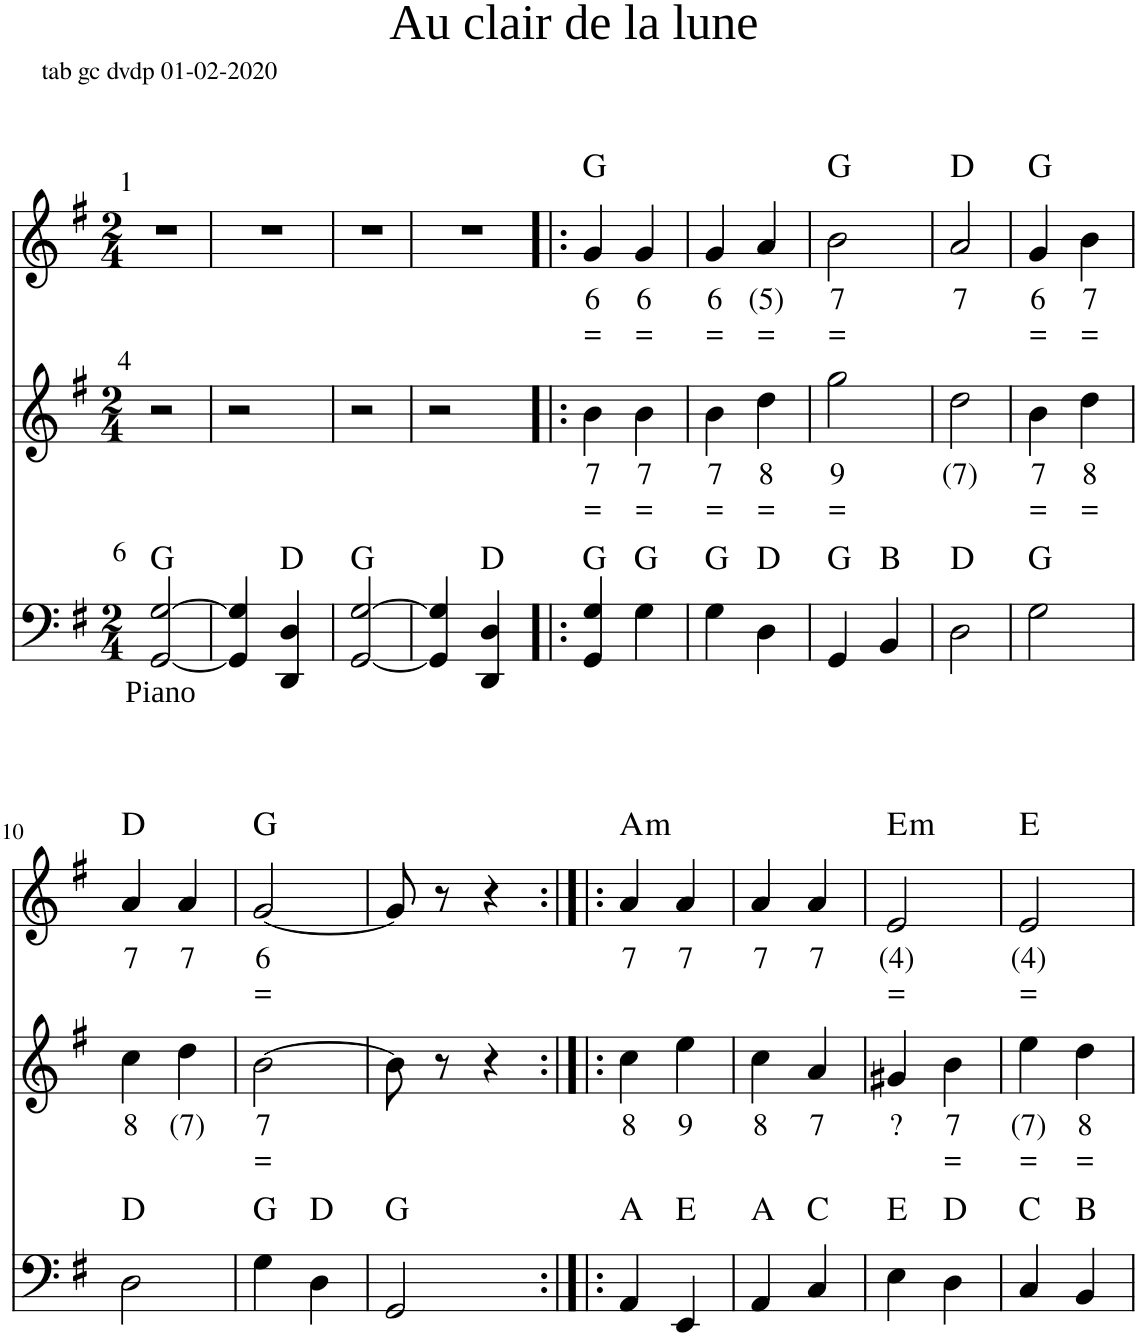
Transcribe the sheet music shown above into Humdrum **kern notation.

**kern	**text	**harte	**kern	**text	**kern	**text	**text	**kern	**text	**text	**kern	**text	**text	**kern	**text	**text	**harte
*part6	*part6	*part6	*part5	*part5	*part4	*part4	*part4	*part3	*part3	*part3	*part2	*part2	*part2	*part1	*part1	*part1	*part1
*staff6	*staff6	*	*staff5	*staff5	*staff4	*staff4	*staff4	*staff3	*staff3	*staff3	*staff2	*staff2	*staff2	*staff1	*staff1	*staff1	*
*I"Piano	*	*	*I"Piano	*	*I"Accordion	*	*	*I"Accordion	*	*	*I"Stem	*	*	*I"Stem	*	*	*
*I'Pno	*	*	*I'Pno	*	*I'Acc	*	*	*I'Acc	*	*	*	*	*	*	*	*	*
*	*	*	*stria5	*	*	*	*	*stria5	*	*	*stria5	*	*	*	*	*	*
*clefF4	*	*	*clefG2	*	*clefG2	*	*	*clefG2	*	*	*clefG2	*	*	*clefG2	*	*	*
*k[f#]	*	*	*k[f#]	*	*k[f#]	*	*	*k[f#]	*	*	*k[f#]	*	*	*k[f#]	*	*	*
*M2/4	*	*	*M2/4	*	*M2/4	*	*	*M2/4	*	*	*M2/4	*	*	*M2/4	*	*	*
=1	=1	=1	=1	=1	=1	=1	=1	=1	=1	=1	=1	=1	=1	=1	=1	=1	=1
!	!	!	!	!	!	!	!	!	!	!	!	!	!	!LO:TX:a:t=1	!	!	!
!	!	!	!	!	!	!	!	!	!	!	!LO:TX:a:t=2	!	!	!	!	!	!
!	!	!	!	!	!	!	!	!LO:TX:a:t=3	!	!	!	!	!	!	!	!	!
!	!	!	!	!	!LO:TX:a:t=4	!	!	!	!	!	!	!	!	!	!	!	!
!	!	!	!LO:TX:a:t=5	!	!	!	!	!	!	!	!	!	!	!	!	!	!
!LO:TX:a:t=6	!	!	!	!	!	!	!	!	!	!	!	!	!	!	!	!	!
!	!LO:LY:b	!	!	!	!	!	!	!	!	!	!	!	!	!	!	!	!
[2GG/ [2G/	Piano	G:maj	8B/ 8g/L	Piano	2r	.	.	2r	.	.	2r	.	.	2r	.	.	.
.	.	.	8d/J	.	.	.	.	.	.	.	.	.	.	.	.	.	.
.	.	.	8B/ 8g/L	.	.	.	.	.	.	.	.	.	.	.	.	.	.
.	.	.	8d/J	.	.	.	.	.	.	.	.	.	.	.	.	.	.
=2	=2	=2	=2	=2	=2	=2	=2	=2	=2	=2	=2	=2	=2	=2	=2	=2	=2
4GG/] 4G/]	.	.	8B/ 8g/L	.	2r	.	.	2r	.	.	2r	.	.	2r	.	.	.
.	.	.	8d/J	.	.	.	.	.	.	.	.	.	.	.	.	.	.
4DD/ 4D/	.	D:maj	8B/ 8g/L	.	.	.	.	.	.	.	.	.	.	.	.	.	.
.	.	.	8d/J	.	.	.	.	.	.	.	.	.	.	.	.	.	.
=3	=3	=3	=3	=3	=3	=3	=3	=3	=3	=3	=3	=3	=3	=3	=3	=3	=3
[2GG/ [2G/	.	G:maj	8B/ 8g/L	.	2r	.	.	2r	.	.	2r	.	.	2r	.	.	.
.	.	.	8d/J	.	.	.	.	.	.	.	.	.	.	.	.	.	.
.	.	.	8B/ 8g/L	.	.	.	.	.	.	.	.	.	.	.	.	.	.
.	.	.	8d/J	.	.	.	.	.	.	.	.	.	.	.	.	.	.
=4	=4	=4	=4	=4	=4	=4	=4	=4	=4	=4	=4	=4	=4	=4	=4	=4	=4
4GG/] 4G/]	.	.	8B/ 8g/L	.	2r	.	.	2r	.	.	2r	.	.	2r	.	.	.
.	.	.	8d/J	.	.	.	.	.	.	.	.	.	.	.	.	.	.
4DD/ 4D/	.	D:maj	8B/ 8g/L	.	.	.	.	.	.	.	.	.	.	.	.	.	.
.	.	.	8d/J	.	.	.	.	.	.	.	.	.	.	.	.	.	.
=5!|:	=5!|:	=5!|:	=5!|:	=5!|:	=5!|:	=5!|:	=5!|:	=5!|:	=5!|:	=5!|:	=5!|:	=5!|:	=5!|:	=5!|:	=5!|:	=5!|:	=5!|:
!	!	!	!	!	!	!LO:LY:b	!LO:LY:b	!	!	!	!	!	!	!	!LO:LY:b	!LO:LY:b	!
4GG/ 4G/	.	G:maj	8B/ 8g/L	.	4b\	7	=	4gg	9	=	4B	4	=	4g/	6	=	G:maj
.	.	.	8d/J	.	.	.	.	.	.	.	.	.	.	.	.	.	.
!	!	!	!	!	!	!LO:LY:b	!LO:LY:b	!	!	!	!	!	!	!	!LO:LY:b	!LO:LY:b	!
4G\	.	G:maj	8B/ 8g/L	.	4b\	7	=	4gg	9	=	4B	4	=	4g/	6	=	.
.	.	.	8d/J	.	.	.	.	.	.	.	.	.	.	.	.	.	.
=6	=6	=6	=6	=6	=6	=6	=6	=6	=6	=6	=6	=6	=6	=6	=6	=6	=6
!	!	!	!	!	!	!LO:LY:b	!LO:LY:b	!	!	!	!	!	!	!	!LO:LY:b	!LO:LY:b	!
4G\	.	G:maj	8B/ 8g/L	.	4b\	7	=	4gg	9	=	4B	4	=	4g/	6	=	.
.	.	.	8d/J	.	.	.	.	.	.	.	.	.	.	.	.	.	.
!	!	!	!	!	!	!LO:LY:b	!LO:LY:b	!	!	!	!	!	!	!	!LO:LY:b	!LO:LY:b	!
4D\	.	D:maj	8f#/ 8a/L	.	4dd\	8	=	4aa	(9)	.	4d	5	=	4a/	(5)	=	.
.	.	.	8d/J	.	.	.	.	.	.	.	.	.	.	.	.	.	.
=7	=7	=7	=7	=7	=7	=7	=7	=7	=7	=7	=7	=7	=7	=7	=7	=7	=7
!	!	!	!	!	!	!LO:LY:b	!LO:LY:b	!	!	!	!	!	!	!	!LO:LY:b	!LO:LY:b	!
4GG/	.	G:maj	8g/ 8b/L	.	2gg\	9	=	2bb	10	=	2g	6	=	2b\	7	=	G:maj
.	.	.	8d/J	.	.	.	.	.	.	.	.	.	.	.	.	.	.
4BB/	.	B:maj	8g/ 8b/L	.	.	.	.	.	.	.	.	.	.	.	.	.	.
.	.	.	8d/J	.	.	.	.	.	.	.	.	.	.	.	.	.	.
=8	=8	=8	=8	=8	=8	=8	=8	=8	=8	=8	=8	=8	=8	=8	=8	=8	=8
!	!	!	!	!	!	!LO:LY:b	!	!	!	!	!	!	!	!	!LO:LY:b	!	!
2D\	.	D:maj	8f#/ 8a/L	.	2dd\	(7)	.	2aa	(9)	.	2d	(3)	.	2a/	7	.	D:maj
.	.	.	8d/J	.	.	.	.	.	.	.	.	.	.	.	.	.	.
.	.	.	8c/ 8f#/L	.	.	.	.	.	.	.	.	.	.	.	.	.	.
.	.	.	8d/J	.	.	.	.	.	.	.	.	.	.	.	.	.	.
=9	=9	=9	=9	=9	=9	=9	=9	=9	=9	=9	=9	=9	=9	=9	=9	=9	=9
!	!	!	!	!	!	!LO:LY:b	!LO:LY:b	!	!	!	!	!	!	!	!LO:LY:b	!LO:LY:b	!
2G\	.	G:maj	8B/ 8g/L	.	4b\	7	=	4gg	9	=	8B/L	4	=	4g/	6	=	G:maj
.	.	.	8d/J	.	.	.	.	.	.	.	8d/J	5	=	.	.	.	.
!	!	!	!	!	!	!LO:LY:b	!LO:LY:b	!	!	!	!	!	!	!	!LO:LY:b	!LO:LY:b	!
.	.	.	8B/ 8g/L	.	4dd\	8	=	4bb	10	=	8g/L	6	=	4b\	7	=	.
.	.	.	8d/J	.	.	.	.	.	.	.	8d/J	5	=	.	.	.	.
!!LO:LB:g=z
=10	=10	=10	=10	=10	=10	=10	=10	=10	=10	=10	=10	=10	=10	=10	=10	=10	=10
!	!	!	!	!	!	!LO:LY:b	!	!	!	!	!	!	!	!	!LO:LY:b	!	!
2D\	.	D:maj	8c/ 8a/L	.	4cc\	8	.	4aa	(9)	.	4c	4	.	4a/	7	.	D:maj
.	.	.	8d/J	.	.	.	.	.	.	.	.	.	.	.	.	.	.
!	!	!	!	!	!	!LO:LY:b	!	!	!	!	!	!	!	!	!LO:LY:b	!	!
.	.	.	8A/ 8f#/L	.	4dd\	(7)	.	4aa	(9)	.	8d/L	(3)	.	4a/	7	.	.
.	.	.	8d/J	.	.	.	.	.	.	.	8c/J	4	.	.	.	.	.
=11	=11	=11	=11	=11	=11	=11	=11	=11	=11	=11	=11	=11	=11	=11	=11	=11	=11
!	!	!	!	!	!	!LO:LY:b	!LO:LY:b	!	!	!	!	!	!	!	!LO:LY:b	!LO:LY:b	!
4G\	.	G:maj	8B/ 8g/L	.	[2b\	7	=	[2gg	9	=	[2B	4	=	[2g/	6	=	G:maj
.	.	.	8d/J	.	.	.	.	.	.	.	.	.	.	.	.	.	.
4D\	.	D:maj	8B/ 8g/L	.	.	.	.	.	.	.	.	.	.	.	.	.	.
.	.	.	8d/J	.	.	.	.	.	.	.	.	.	.	.	.	.	.
=12	=12	=12	=12	=12	=12	=12	=12	=12	=12	=12	=12	=12	=12	=12	=12	=12	=12
2GG/	.	G:maj	8B/ 8g/L	.	8b\]	.	.	8gg]	.	.	8B]	.	.	8g/]	.	.	.
.	.	.	8d/J	.	8r	.	.	8r	.	.	8r	.	.	8r	.	.	.
.	.	.	8B/ 8g/L	.	4r	.	.	4r	.	.	4r	.	.	4r	.	.	.
.	.	.	8d/J	.	.	.	.	.	.	.	.	.	.	.	.	.	.
=13:|!|:	=13:|!|:	=13:|!|:	=13:|!|:	=13:|!|:	=13:|!|:	=13:|!|:	=13:|!|:	=13:|!|:	=13:|!|:	=13:|!|:	=13:|!|:	=13:|!|:	=13:|!|:	=13:|!|:	=13:|!|:	=13:|!|:	=13:|!|:
!	!	!	!	!	!	!LO:LY:b	!	!	!	!	!	!	!	!	!LO:LY:b	!	!LO:H:kt=m
4AA/	.	A:maj	8c/ 8a/L	.	4cc\	8	.	4aa	(9)	.	4c	4	.	4a/	7	.	A:min
.	.	.	8e/J	.	.	.	.	.	.	.	.	.	.	.	.	.	.
!	!	!	!	!	!	!LO:LY:b	!	!	!	!	!	!	!	!	!LO:LY:b	!	!
4EE/	.	E:maj	8c/ 8a/L	.	4ee\	9	.	4aa	(9)	.	4e	5	.	4a/	7	.	.
.	.	.	8e/J	.	.	.	.	.	.	.	.	.	.	.	.	.	.
=14	=14	=14	=14	=14	=14	=14	=14	=14	=14	=14	=14	=14	=14	=14	=14	=14	=14
!	!	!	!	!	!	!LO:LY:b	!	!	!	!	!	!	!	!	!LO:LY:b	!	!
4AA/	.	A:maj	8c/ 8a/L	.	4cc\	8	.	4aa	(9)	.	4c	4	.	4a/	7	.	.
.	.	.	8e/J	.	.	.	.	.	.	.	.	.	.	.	.	.	.
!	!	!	!	!	!	!LO:LY:b	!	!	!	!	!	!	!	!	!LO:LY:b	!	!
4C/	.	C:maj	8c/ 8a/L	.	4a/	7	.	4aa	(9)	.	4A	3	.	4a/	7	.	.
.	.	.	8e/J	.	.	.	.	.	.	.	.	.	.	.	.	.	.
=15	=15	=15	=15	=15	=15	=15	=15	=15	=15	=15	=15	=15	=15	=15	=15	=15	=15
!	!	!	!	!	!	!LO:LY:b	!	!	!	!	!	!	!	!	!LO:LY:b	!LO:LY:b	!LO:H:kt=m
4E\	.	E:maj	8B/ 8g#X/L	.	4g#X/	?	.	2ee	(7)	=	4G	3	=	2e/	(4)	=	E:min
.	.	.	8e/J	.	.	.	.	.	.	.	.	.	.	.	.	.	.
!	!	!	!	!	!	!LO:LY:b	!LO:LY:b	!	!	!	!	!	!	!	!	!	!
4D\	.	D:maj	8B/ 8g#/L	.	4b\	7	=	.	.	.	4B	4	=	.	.	.	.
.	.	.	8e/J	.	.	.	.	.	.	.	.	.	.	.	.	.	.
=16	=16	=16	=16	=16	=16	=16	=16	=16	=16	=16	=16	=16	=16	=16	=16	=16	=16
!	!	!	!	!	!	!LO:LY:b	!LO:LY:b	!	!	!	!	!	!	!	!LO:LY:b	!LO:LY:b	!
4C/	.	C:maj	8c/ 8a/L	.	4ee\	(7)	=	2ee	(7)	=	4e	(4)	=	2e/	(4)	=	E:maj
.	.	.	8e/J	.	.	.	.	.	.	.	.	.	.	.	.	.	.
!	!	!	!	!	!	!LO:LY:b	!LO:LY:b	!	!	!	!	!	!	!	!	!	!
4BB/	.	B:maj	8d/ 8g#X/L	.	4dd\	8	=	.	.	.	4d	5	=	.	.	.	.
.	.	.	8e/J	.	.	.	.	.	.	.	.	.	.	.	.	.	.
=	=	=	=	=	=	=	=	=	=	=	=	=	=	=	=	=	=
*-	*-	*-	*-	*-	*-	*-	*-	*-	*-	*-	*-	*-	*-	*-	*-	*-	*-
